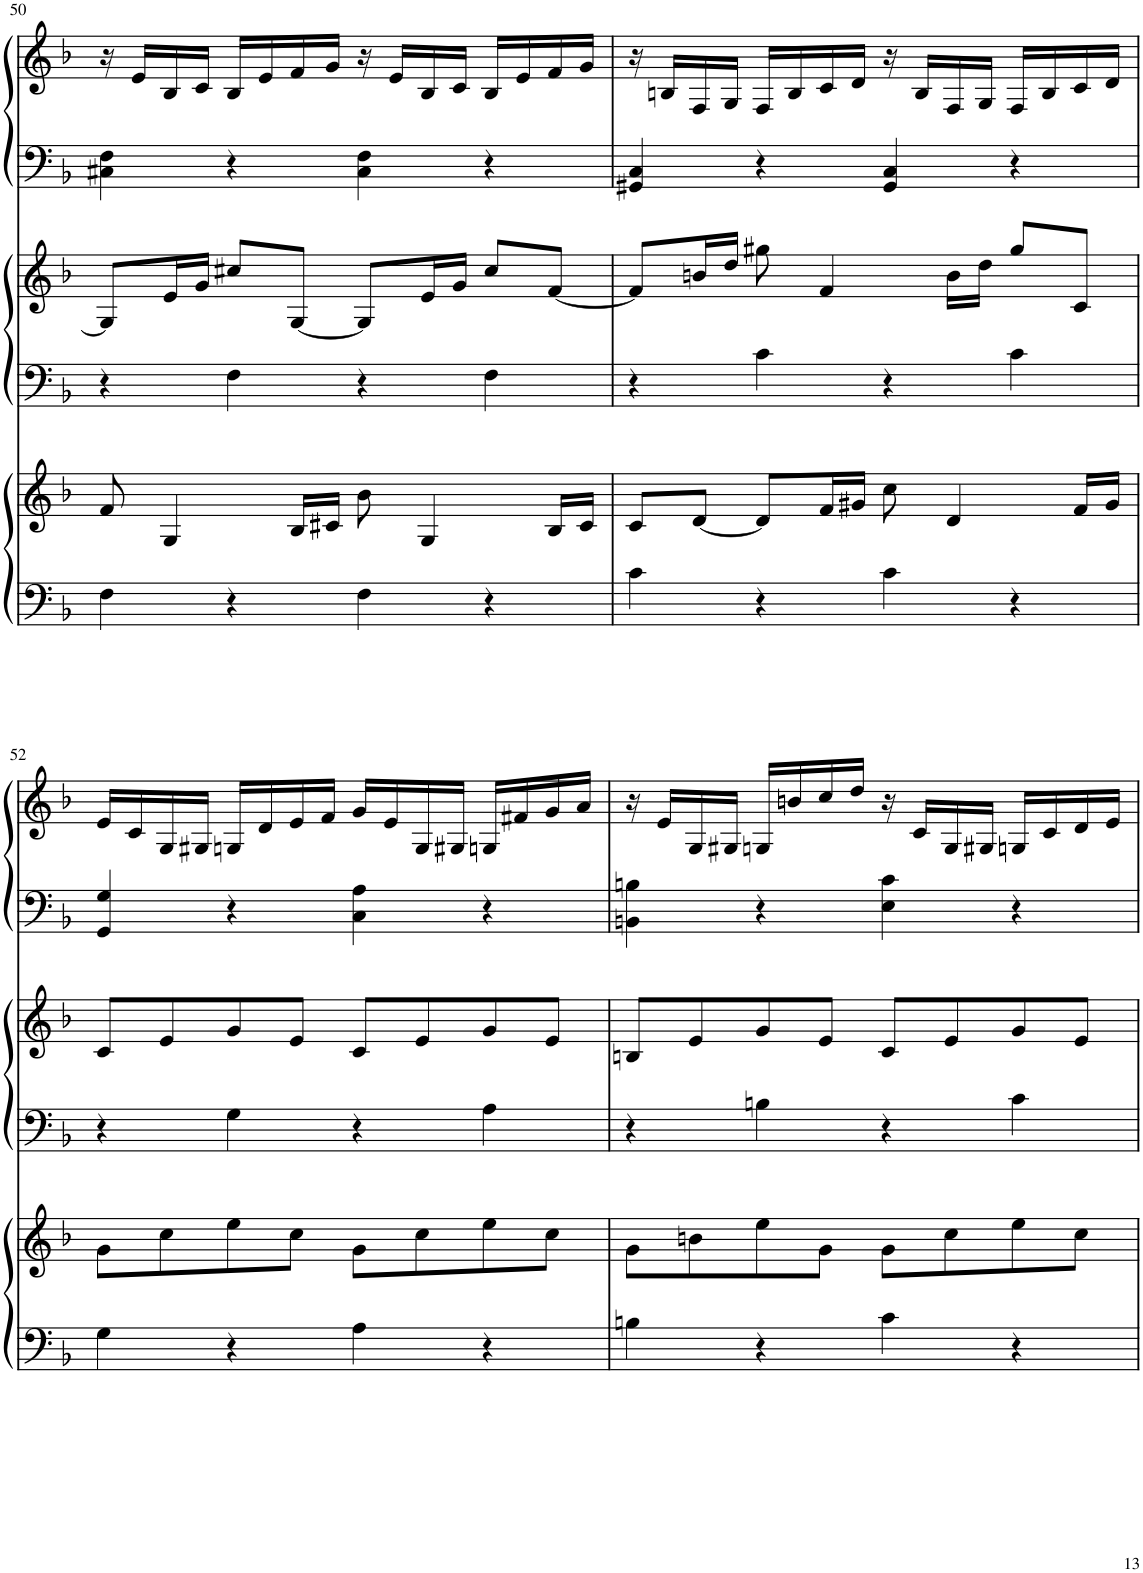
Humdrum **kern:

**kern	**kern	**kern	**kern	**kern	**kern
*part3	*part3	*part2	*part2	*part1	*part1
*staff6	*staff5	*staff4	*staff3	*staff2	*staff1
*I"Harp	*	*I"Harp	*	*I"Harp	*
*I'Hp	*	*I'Hp	*	*I'Hp	*
!!LO:PB:g=z
*clefF4	*clefG2	*clefF4	*clefG2	*clefF4	*clefG2
*k[b-]	*k[b-]	*k[b-]	*k[b-]	*k[b-]	*k[b-]
*M4/4	*M4/4	*M4/4	*M4/4	*M4/4	*M4/4
=50	=50	=50	=50	=50	=50
4F\	8f/	4r	8G/L]	4C#X\ 4F\	16r
.	.	.	.	.	16e/LL
.	4G/	.	16e/L	.	16B-/
.	.	.	16g/JJ	.	16c/JJ
4r	.	4F\	8cc#X/L	4r	16B-/LL
.	.	.	.	.	16e/
.	16B-/LL	.	[8G/J	.	16f/
.	16c#X/JJ	.	.	.	16g/JJ
4F\	8b-\	4r	8G/L]	4C#\ 4F\	16r
.	.	.	.	.	16e/LL
.	4G/	.	16e/L	.	16B-/
.	.	.	16g/JJ	.	16c/JJ
4r	.	4F\	8cc#/L	4r	16B-/LL
.	.	.	.	.	16e/
.	16B-/LL	.	[8f/J	.	16f/
.	16c#/JJ	.	.	.	16g/JJ
=51	=51	=51	=51	=51	=51
4c\	8c/L	4r	8f/L]	4GG#X/ 4C/	16r
.	.	.	.	.	16Bn/LL
.	[8d/J	.	16bn/L	.	16F/
.	.	.	16dd/JJ	.	16G/JJ
4r	8d/L]	4c\	8gg#X\	4r	16F/LL
.	.	.	.	.	16B/
.	16f/L	.	4f/	.	16c/
.	16g#X/JJ	.	.	.	16d/JJ
4c\	8cc\	4r	.	4GG#/ 4C/	16r
.	.	.	.	.	16B/LL
.	4d/	.	16b\LL	.	16F/
.	.	.	16dd\JJ	.	16G/JJ
4r	.	4c\	8gg#/L	4r	16F/LL
.	.	.	.	.	16B/
.	16f/LL	.	8c/J	.	16c/
.	16g#/JJ	.	.	.	16d/JJ
!!LO:LB:g=z
=52	=52	=52	=52	=52	=52
4G\	8g\L	4r	8c/L	4GG/ 4G/	16e/LL
.	.	.	.	.	16c/
.	8cc\	.	8e/	.	16G/
.	.	.	.	.	16G#X/JJ
4r	8ee\	4G\	8g/	4r	16Gn/LL
.	.	.	.	.	16d/
.	8cc\J	.	8e/J	.	16e/
.	.	.	.	.	16f/JJ
4A\	8g\L	4r	8c/L	4C\ 4A\	16g/LL
.	.	.	.	.	16e/
.	8cc\	.	8e/	.	16G/
.	.	.	.	.	16G#X/JJ
4r	8ee\	4A\	8g/	4r	16Gn/LL
.	.	.	.	.	16f#X/
.	8cc\J	.	8e/J	.	16g/
.	.	.	.	.	16a/JJ
=53	=53	=53	=53	=53	=53
4Bn\	8g\L	4r	8Bn/L	4BBn\ 4Bn\	16r
.	.	.	.	.	16e/LL
.	8bn\	.	8e/	.	16G/
.	.	.	.	.	16G#X/JJ
4r	8ee\	4Bn\	8g/	4r	16Gn/LL
.	.	.	.	.	16bn/
.	8g\J	.	8e/J	.	16cc/
.	.	.	.	.	16dd/JJ
4c\	8g\L	4r	8c/L	4E\ 4c\	16r
.	.	.	.	.	16c/LL
.	8cc\	.	8e/	.	16G/
.	.	.	.	.	16G#X/JJ
4r	8ee\	4c\	8g/	4r	16Gn/LL
.	.	.	.	.	16c/
.	8cc\J	.	8e/J	.	16d/
.	.	.	.	.	16e/JJ
=	=	=	=	=	=
*-	*-	*-	*-	*-	*-
